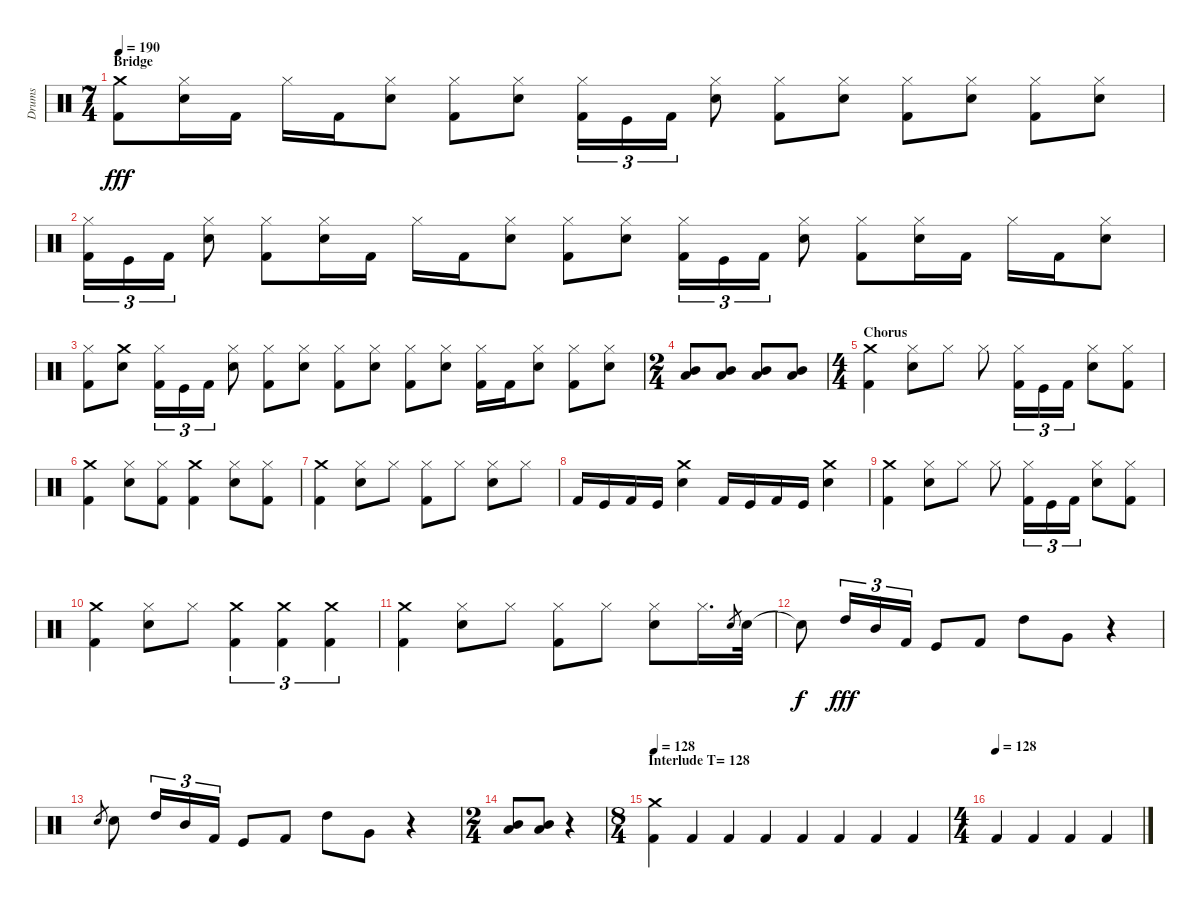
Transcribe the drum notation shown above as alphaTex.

\track ("Drums" "Drums") {instrument percussion}
\staff {score}
\articulation defaults
\ts (7 4)
\section ("" "Bridge")
\tempo 190
\clef neutral
\ks c
("Kick (hit) 2" "Crash medium (hit)").8{dy fff} ("Snare (hit) 2" "Hi-Hat (closed)").16 "Kick (hit) 2".16 "Hi-Hat (closed)".16 "Kick (hit) 2".16 ("Snare (hit) 2" "Hi-Hat (closed)").8 ("Kick (hit) 2" "Hi-Hat (closed)").8 ("Snare (hit) 2" "Hi-Hat (closed)").8 ("Kick (hit) 2" "Hi-Hat (closed)").16{tu (3 2)} "Kick (hit)".16{tu (3 2)} "Kick (hit) 2".16{tu (3 2)} ("Snare (hit) 2" "Hi-Hat (closed)").8 ("Kick (hit) 2" "Hi-Hat (closed)").8 ("Snare (hit) 2" "Hi-Hat (closed)").8 ("Kick (hit) 2" "Hi-Hat (closed)").8 ("Snare (hit) 2" "Hi-Hat (closed)").8 ("Kick (hit) 2" "Hi-Hat (closed)").8 ("Snare (hit) 2" "Hi-Hat (closed)").8 |
("Kick (hit) 2" "Hi-Hat (closed)").16{tu (3 2)} "Kick (hit)".16{tu (3 2)} "Kick (hit) 2".16{tu (3 2)} ("Snare (hit) 2" "Hi-Hat (closed)").8 ("Kick (hit) 2" "Hi-Hat (closed)").8 ("Snare (hit) 2" "Hi-Hat (closed)").16 "Kick (hit) 2".16 "Hi-Hat (closed)".16 "Kick (hit) 2".16 ("Snare (hit) 2" "Hi-Hat (closed)").8 ("Kick (hit) 2" "Hi-Hat (closed)").8 ("Snare (hit) 2" "Hi-Hat (closed)").8 ("Kick (hit) 2" "Hi-Hat (closed)").16{tu (3 2)} "Kick (hit)".16{tu (3 2)} "Kick (hit) 2".16{tu (3 2)} ("Snare (hit) 2" "Hi-Hat (closed)").8 ("Kick (hit) 2" "Hi-Hat (closed)").8 ("Snare (hit) 2" "Hi-Hat (closed)").16 "Kick (hit) 2".16 "Hi-Hat (closed)".16 "Kick (hit) 2".16 ("Snare (hit) 2" "Hi-Hat (closed)").8 |
("Kick (hit) 2" "Hi-Hat (closed)").8 ("Crash medium (hit)" "Snare (hit) 2").8 ("Kick (hit) 2" "Hi-Hat (closed)").16{tu (3 2)} "Kick (hit)".16{tu (3 2)} "Kick (hit) 2".16{tu (3 2)} ("Snare (hit) 2" "Hi-Hat (closed)").8 ("Hi-Hat (closed)" "Kick (hit) 2").8 ("Hi-Hat (closed)" "Snare (hit) 2").8 ("Hi-Hat (closed)" "Kick (hit) 2").8 ("Snare (hit) 2" "Hi-Hat (closed)").8 ("Hi-Hat (closed)" "Kick (hit) 2").8 ("Snare (hit) 2" "Hi-Hat (closed)").8 ("Hi-Hat (closed)" "Kick (hit) 2").16 "Kick (hit) 2".16 ("Snare (hit) 2" "Hi-Hat (closed)").8 ("Hi-Hat (closed)" "Kick (hit) 2").8 ("Snare (hit) 2" "Hi-Hat (closed)").8 |
\ts (2 4)
("Mid Tom (hit)" "Low Tom (hit)").8 ("Mid Tom (hit)" "Low Tom (hit)").8 ("Mid Tom (hit)" "Low Tom (hit)").8 ("Mid Tom (hit)" "Low Tom (hit)").8 |
\ts (4 4)
\section ("" "Chorus")
("Kick (hit) 2" "Crash medium (hit)").4 ("Snare (hit) 2" "Hi-Hat (closed)").8 "Hi-Hat (closed)".8 "Hi-Hat (closed)".8 ("Kick (hit) 2" "Hi-Hat (closed)").16{tu (3 2)} "Kick (hit)".16{tu (3 2)} "Kick (hit) 2".16{tu (3 2)} ("Snare (hit) 2" "Hi-Hat (closed)").8 ("Kick (hit) 2" "Hi-Hat (closed)").8 |
("Kick (hit) 2" "Crash medium (hit)").4 ("Hi-Hat (closed)" "Snare (hit) 2").8 ("Kick (hit) 2" "Hi-Hat (closed)").8 ("Crash medium (hit)" "Kick (hit) 2").4 ("Hi-Hat (closed)" "Snare (hit) 2").8 ("Kick (hit) 2" "Hi-Hat (closed)").8 |
("Kick (hit) 2" "Crash medium (hit)").4 ("Hi-Hat (closed)" "Snare (hit) 2").8 "Hi-Hat (closed)".8 ("Hi-Hat (closed)" "Kick (hit) 2").8 "Hi-Hat (closed)".8 ("Snare (hit) 2" "Hi-Hat (closed)").8 "Hi-Hat (closed)".8 |
"Kick (hit) 2".16 "Kick (hit)".16 "Kick (hit) 2".16 "Kick (hit)".16 ("Crash medium (hit)" "Snare (hit) 2").4 "Kick (hit) 2".16 "Kick (hit)".16 "Kick (hit) 2".16 "Kick (hit)".16 ("Snare (hit) 2" "Crash medium (hit)").4 |
("Kick (hit) 2" "Crash medium (hit)").4 ("Snare (hit) 2" "Hi-Hat (closed)").8 "Hi-Hat (closed)".8 "Hi-Hat (closed)".8 ("Kick (hit) 2" "Hi-Hat (closed)").16{tu (3 2)} "Kick (hit)".16{tu (3 2)} "Kick (hit) 2".16{tu (3 2)} ("Snare (hit) 2" "Hi-Hat (closed)").8 ("Kick (hit) 2" "Hi-Hat (closed)").8 |
("Kick (hit) 2" "Crash medium (hit)").4 ("Hi-Hat (closed)" "Snare (hit) 2").8 "Hi-Hat (closed)".8 ("Kick (hit) 2" "Crash medium (hit)").4{tu (3 2)} ("Kick (hit) 2" "Crash medium (hit)").4{tu (3 2)} ("Kick (hit) 2" "Crash medium (hit)").4{tu (3 2)} |
("Kick (hit) 2" "Crash medium (hit)").4 ("Hi-Hat (closed)" "Snare (hit) 2").8 "Hi-Hat (closed)".8 ("Hi-Hat (closed)" "Kick (hit) 2").8 "Hi-Hat (closed)".8 ("Snare (hit) 2" "Hi-Hat (closed)").8 "Hi-Hat (closed)".16{d} "Snare (hit) 2".8{gr} "Snare (hit) 2".32 |
"Snare (hit)"{t}.8{dy f} "High Tom (hit)".16{tu (3 2) dy fff} "Mid Tom (hit)".16{tu (3 2)} "Kick (hit) 2".16{tu (3 2)} "Kick (hit)".8 "Kick (hit) 2".8 "High Tom (hit)".8 "Very Low Tom (hit)".8 r.4 |
"Snare (hit) 2".8{gr} "Snare (hit) 2".8 "High Tom (hit)".16{tu (3 2)} "Mid Tom (hit)".16{tu (3 2)} "Kick (hit) 2".16{tu (3 2)} "Kick (hit)".8 "Kick (hit) 2".8 "High Tom (hit)".8 "Very Low Tom (hit)".8 r.4 |
\ts (2 4)
("Mid Tom (hit)" "Low Tom (hit)").8 ("Mid Tom (hit)" "Low Tom (hit)").8 r.4 |
\ts (8 4)
\section ("" "Interlude T= 128")
\tempo 128
("Kick (hit) 2" "Crash medium (hit)").4 "Kick (hit) 2".4 "Kick (hit) 2".4 "Kick (hit) 2".4 "Kick (hit) 2".4 "Kick (hit) 2".4 "Kick (hit) 2".4 "Kick (hit) 2".4 |
\ts (4 4)
\tempo (128)
"Kick (hit) 2".4 "Kick (hit) 2".4 "Kick (hit) 2".4 "Kick (hit) 2".4
